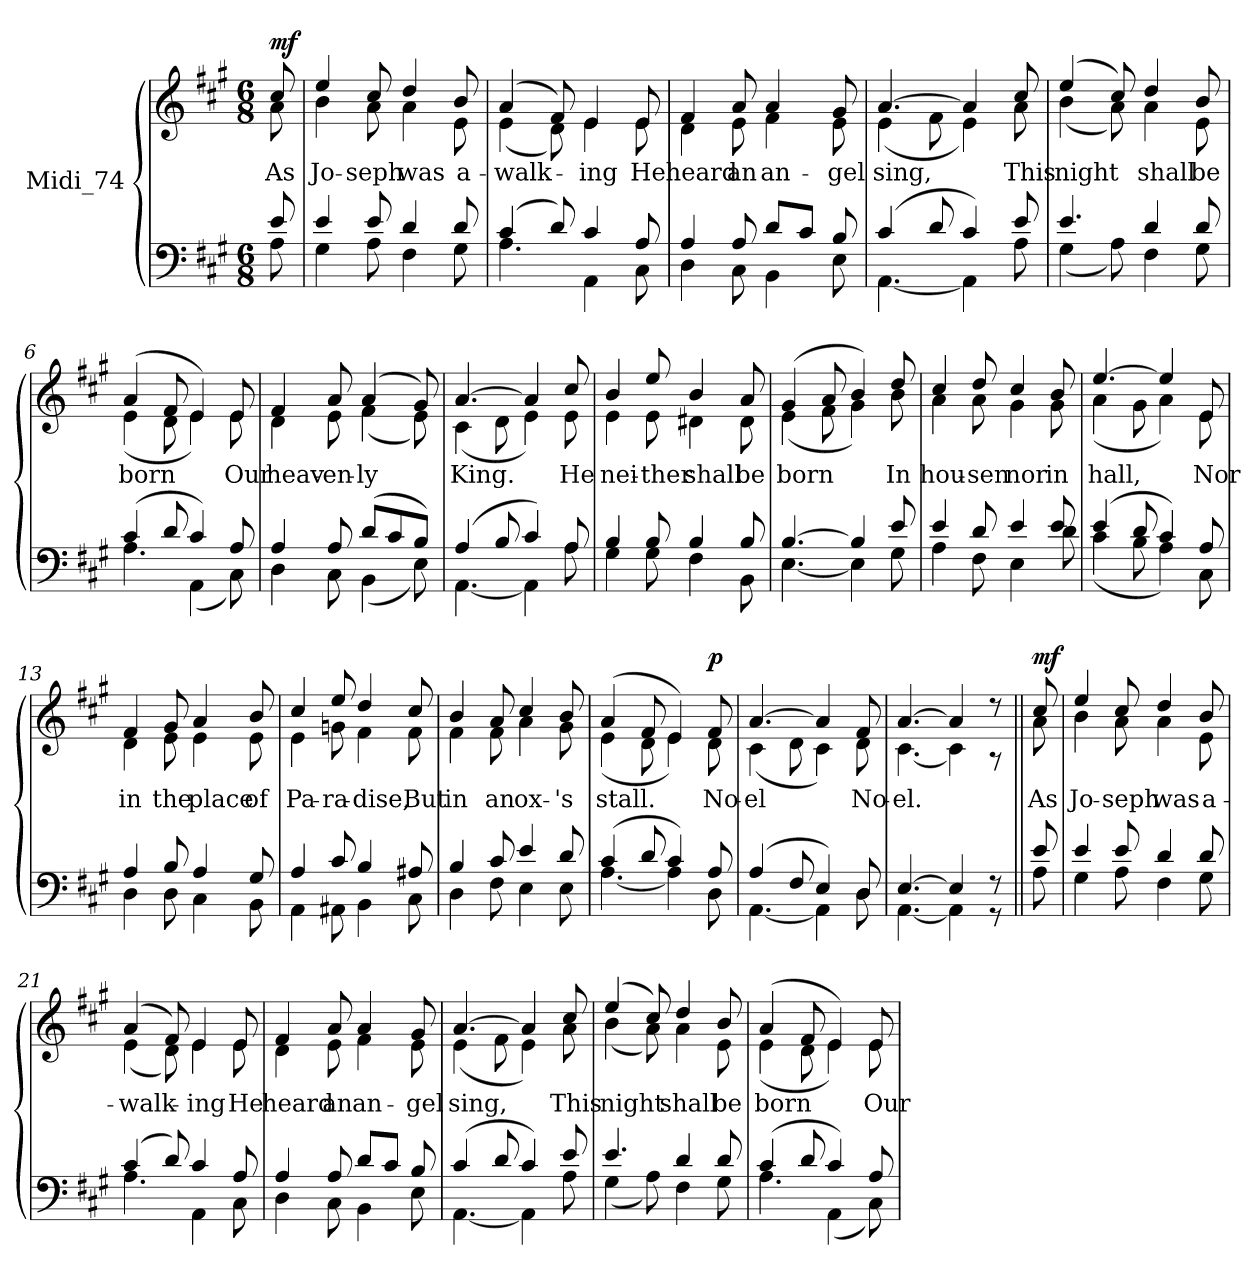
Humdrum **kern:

**kern	**kern	**text	**dynam
*part2	*part1	*part1	*part1
*staff2	*staff1	*staff1	*staff1
*I"Midi_74	*I"Midi_74	*	*
*clefF4	*clefG2	*	*
*k[f#c#g#]	*k[f#c#g#]	*	*
*A:	*A:	*	*
*M6/8	*M6/8	*	*
=	=	=	=
*^	*	*	*
!	!	!LO:TX:a:cj:t=Joseph and the Angel	!	!
!	!	!LO:TX:a:cj:t=R. R. Terry\n(1865-1938)	!	!
!	!	!	!LO:LY:b	!LO:DY:b
*	*	*^	*	*
8e/	8A\	8cc#/	8a\	As	mf
=1	=1	=1	=1	=1	=1
!	!	!	!	!LO:LY:b	!
4e/	4G#\	4ee/	4b\	Jo-	.
!	!	!	!	!LO:LY:b	!
8e/	8A\	8cc#/	8a\	-seph	.
!	!	!	!	!LO:LY:b	!
4d/	4F#\	4dd/	4a\	was	.
!	!	!	!	!LO:LY:b	!
8d/	8G#\	8b/	8e\	a-	.
=2	=2	=2	=2	=2	=2
!	!	!	!	!LO:LY:b	!
(>4c#/	4.A\	(>4a/	(<4e\	-walk-	.
8d/)	.	8f#/)	8d\)	.	.
!	!	!	!	!LO:LY:b	!
4c#/	4AA\	4e/	4e\	ing	.
!	!	!	!	!LO:LY:b	!
8A/	8C#\	8e/	8e\	He	.
=3	=3	=3	=3	=3	=3
!	!	!	!	!LO:LY:b	!
4A/	4D\	4f#/	4d\	heard	.
!	!	!	!	!LO:LY:b	!
8A/	8C#\	8a/	8e\	an	.
!	!	!	!	!LO:LY:b	!
8d/L	4BB\	4a/	4f#\	an-	.
8c#/J	.	.	.	.	.
!	!	!	!	!LO:LY:b	!
8B/	8E\	8g#/	8e\	-gel	.
=4	=4	=4	=4	=4	=4
!	!	!	!	!LO:LY:b	!
(>4c#/	[4.AA\	[4.a/	(<4e\	sing,	.
8d/	.	.	8f#\	.	.
4c#/)	4AA\]	4a/]	4e\)	.	.
!	!	!	!	!LO:LY:b	!
8e/	8A\	8cc#/	8a\	This	.
=5	=5	=5	=5	=5	=5
!	!	!	!	!LO:LY:b	!
4.e/	(<4G#\	(>4ee/	(<4b\	night	.
.	8A\)	8cc#/)	8a\)	.	.
!	!	!	!	!LO:LY:b	!
4d/	4F#\	4dd/	4a\	shall	.
!	!	!	!	!LO:LY:b	!
8d/	8G#\	8b/	8e\	be	.
=6	=6	=6	=6	=6	=6
!	!	!	!	!LO:LY:b	!
(>4c#/	4.A\	(>4a/	(<4e\	born	.
8d/	.	8f#/	8d\	.	.
4c#/)	(<4AA\	4e/)	4e\)	.	.
!	!	!	!	!LO:LY:b	!
8A/	8C#\)	8e/	8e\	Our	.
!!LO:LB:g=z	!!
=7	=7	=7	=7	=7	=7
!	!	!	!	!LO:LY:b	!
4A/	4D\	4f#/	4d\	heav-	.
!	!	!	!	!LO:LY:b	!
8A/	8C#\	8a/	8e\	-en-	.
!	!	!	!	!LO:LY:b	!
(>8d/L	(<4BB\	(>4a/	(<4f#\	-ly	.
8c#/	.	.	.	.	.
8B/J)	8E\)	8g#/)	8e\)	.	.
=8	=8	=8	=8	=8	=8
!	!	!	!	!LO:LY:b	!
(>4A/	[4.AA\	[4.a/	(<4c#\	King.	.
8B/	.	.	8d\	.	.
4c#/)	4AA\]	4a/]	4e\)	.	.
!	!	!	!	!LO:LY:b	!
8A/	8A\	8cc#/	8e\	He	.
=9	=9	=9	=9	=9	=9
!	!	!	!	!LO:LY:b	!
4B/	4G#\	4b/	4e\	nei-	.
!	!	!	!	!LO:LY:b	!
8B/	8G#\	8ee/	8e\	-ther	.
!	!	!	!	!LO:LY:b	!
4B/	4F#\	4b/	4d#X\	shall	.
!	!	!	!	!LO:LY:b	!
8B/	8BB\	8a/	8d#\	be	.
=10	=10	=10	=10	=10	=10
!	!	!	!	!LO:LY:b	!
[4.B/	[4.E\	(>4g#/	(<4e\	born	.
.	.	8a/	8f#\	.	.
4B/]	4E\]	4b/)	4g#\)	.	.
!	!	!	!	!LO:LY:b	!
8e/	8G#\	8dd/	8b\	In	.
=11	=11	=11	=11	=11	=11
!	!	!	!	!LO:LY:b	!
4e/	4A\	4cc#/	4a\	hou-	.
!	!	!	!	!LO:LY:b	!
8d/	8F#\	8dd/	8a\	-sen	.
!	!	!	!	!LO:LY:b	!
4e/	4E\	4cc#/	4g#\	nor	.
!	!	!	!	!LO:LY:b	!
8e/	8d\	8b/	8g#\	in	.
=12	=12	=12	=12	=12	=12
!	!	!	!	!LO:LY:b	!
(>4e/	(<4c#\	[4.ee/	(<4a\	hall,	.
8d/	8B\	.	8g#\	.	.
4c#/)	4A\)	4ee/]	4a\)	.	.
!	!	!	!	!LO:LY:b	!
8A/	8C#\	8e/	8e\	Nor	.
!!LO:LB:g=z	!!
=13	=13	=13	=13	=13	=13
!	!	!	!	!LO:LY:b	!
4A/	4D\	4f#/	4d\	in	.
!	!	!	!	!LO:LY:b	!
8B/	8D\	8g#/	8e\	the	.
!	!	!	!	!LO:LY:b	!
4A/	4C#\	4a/	4e\	place	.
!	!	!	!	!LO:LY:b	!
8G#/	8BB\	8b/	8e\	of	.
=14	=14	=14	=14	=14	=14
!	!	!	!	!LO:LY:b	!
4A/	4AA\	4cc#/	4e\	Pa-	.
!	!	!	!	!LO:LY:b	!
8c#/	8AA#X\	8ee/	8gn\	-ra-	.
!	!	!	!	!LO:LY:b	!
4B/	4BB\	4dd/	4f#\	-dise,	.
!	!	!	!	!LO:LY:b	!
8A#X/	8C#\	8cc#/	8f#\	But	.
=15	=15	=15	=15	=15	=15
!	!	!	!	!LO:LY:b	!
4B/	4D\	4b/	4f#\	in	.
!	!	!	!	!LO:LY:b	!
8c#/	8F#\	8a/	8f#\	an	.
!	!	!	!	!LO:LY:b	!
4e/	4E\	4cc#/	4a\	ox-	.
!	!	!	!	!LO:LY:b	!
8d/	8E\	8b/	8g#\	-'s	.
=16	=16	=16	=16	=16	=16
!	!	!	!	!LO:LY:b	!
(>4c#/	[4.A\	(>4a/	(<4e\	stall.	.
8d/	.	8f#/	8d\	.	.
4c#/)	4A\]	4e/)	4e\)	.	.
!	!	!	!	!LO:LY:b	!LO:DY:b
8A/	8D\	8f#/	8d\	No-	p
=17	=17	=17	=17	=17	=17
!	!	!	!	!LO:LY:b	!
(>4A/	[4.AA\	[4.a/	(<4c#\	-el	.
8F#/	.	.	8d\	.	.
4E/)	4AA\]	4a/]	4c#\)	.	.
!	!	!	!	!LO:LY:b	!
8D/	8D\	8f#/	8d\	No-	.
=18	=18	=18	=18	=18	=18
!	!	!	!	!LO:LY:b	!
[4.E/	[4.AA\	[4.a/	[4.c#\	-el.	.
4E/]	4AA\]	4a/]	4c#\]	.	.
8r	8r	8r	8r	.	.
!!LO:LB:g=z	!!
=19||	=19||	=19||	=19||	=19||	=19||
!	!	!	!	!LO:LY:b	!LO:DY:b
8e/	8A\	8cc#/	8a\	As	mf
=20	=20	=20	=20	=20	=20
!	!	!	!	!LO:LY:b	!
4e/	4G#\	4ee/	4b\	Jo-	.
!	!	!	!	!LO:LY:b	!
8e/	8A\	8cc#/	8a\	-seph	.
!	!	!	!	!LO:LY:b	!
4d/	4F#\	4dd/	4a\	was	.
!	!	!	!	!LO:LY:b	!
8d/	8G#\	8b/	8e\	a-	.
=21	=21	=21	=21	=21	=21
!	!	!	!	!LO:LY:b	!
(>4c#/	4.A\	(>4a/	(<4e\	-walk-	.
8d/)	.	8f#/)	8d\)	.	.
!	!	!	!	!LO:LY:b	!
4c#/	4AA\	4e/	4e\	ing	.
!	!	!	!	!LO:LY:b	!
8A/	8C#\	8e/	8e\	He	.
=22	=22	=22	=22	=22	=22
!	!	!	!	!LO:LY:b	!
4A/	4D\	4f#/	4d\	heard	.
!	!	!	!	!LO:LY:b	!
8A/	8C#\	8a/	8e\	an	.
!	!	!	!	!LO:LY:b	!
8d/L	4BB\	4a/	4f#\	an-	.
8c#/J	.	.	.	.	.
!	!	!	!	!LO:LY:b	!
8B/	8E\	8g#/	8e\	-gel	.
=23	=23	=23	=23	=23	=23
!	!	!	!	!LO:LY:b	!
(>4c#/	[4.AA\	[4.a/	(<4e\	sing,	.
8d/	.	.	8f#\	.	.
4c#/)	4AA\]	4a/]	4e\)	.	.
!	!	!	!	!LO:LY:b	!
8e/	8A\	8cc#/	8a\	This	.
=24	=24	=24	=24	=24	=24
!	!	!	!	!LO:LY:b	!
4.e/	(<4G#\	(>4ee/	(<4b\	night	.
.	8A\)	8cc#/)	8a\)	.	.
!	!	!	!	!LO:LY:b	!
4d/	4F#\	4dd/	4a\	shall	.
!	!	!	!	!LO:LY:b	!
8d/	8G#\	8b/	8e\	be	.
=25	=25	=25	=25	=25	=25
!	!	!	!	!LO:LY:b	!
(>4c#/	4.A\	(>4a/	(<4e\	born	.
8d/	.	8f#/	8d\	.	.
4c#/)	(<4AA\	4e/)	4e\)	.	.
!	!	!	!	!LO:LY:b	!
8A/	8C#\)	8e/	8e\	Our	.
*v	*v	*	*	*	*
*	*v	*v	*	*
=	=	=	=
*-	*-	*-	*-
